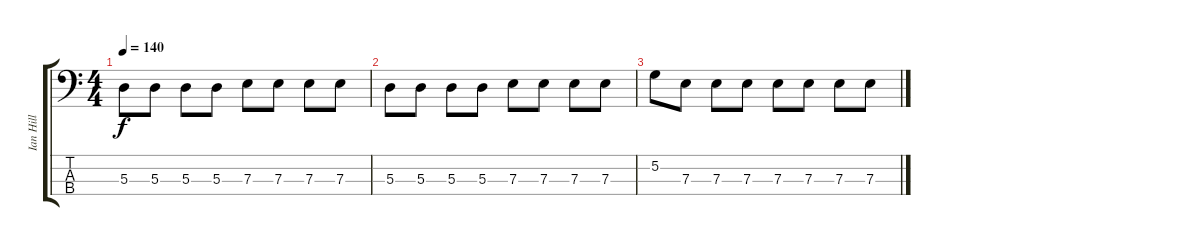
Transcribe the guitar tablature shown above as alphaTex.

\track ("Ian Hill" "Ian Hill") {instrument fretlessbass}
\staff {score tabs}
\tuning (G2 D2 A1 E1) {hide}
\ts (4 4)
\tempo 140
\clef f4
\ks c
5.3.8{dy f volume 3} 5.3.8 5.3.8 5.3.8 7.3.8 7.3.8 7.3.8 7.3.8 |
5.3.8{volume 2} 5.3.8 5.3.8 5.3.8 7.3.8 7.3.8 7.3.8 7.3.8 |
5.2.8{volume 1} 7.3.8{volume 0} 7.3.8 7.3.8 7.3.8 7.3.8 7.3.8 7.3.8
